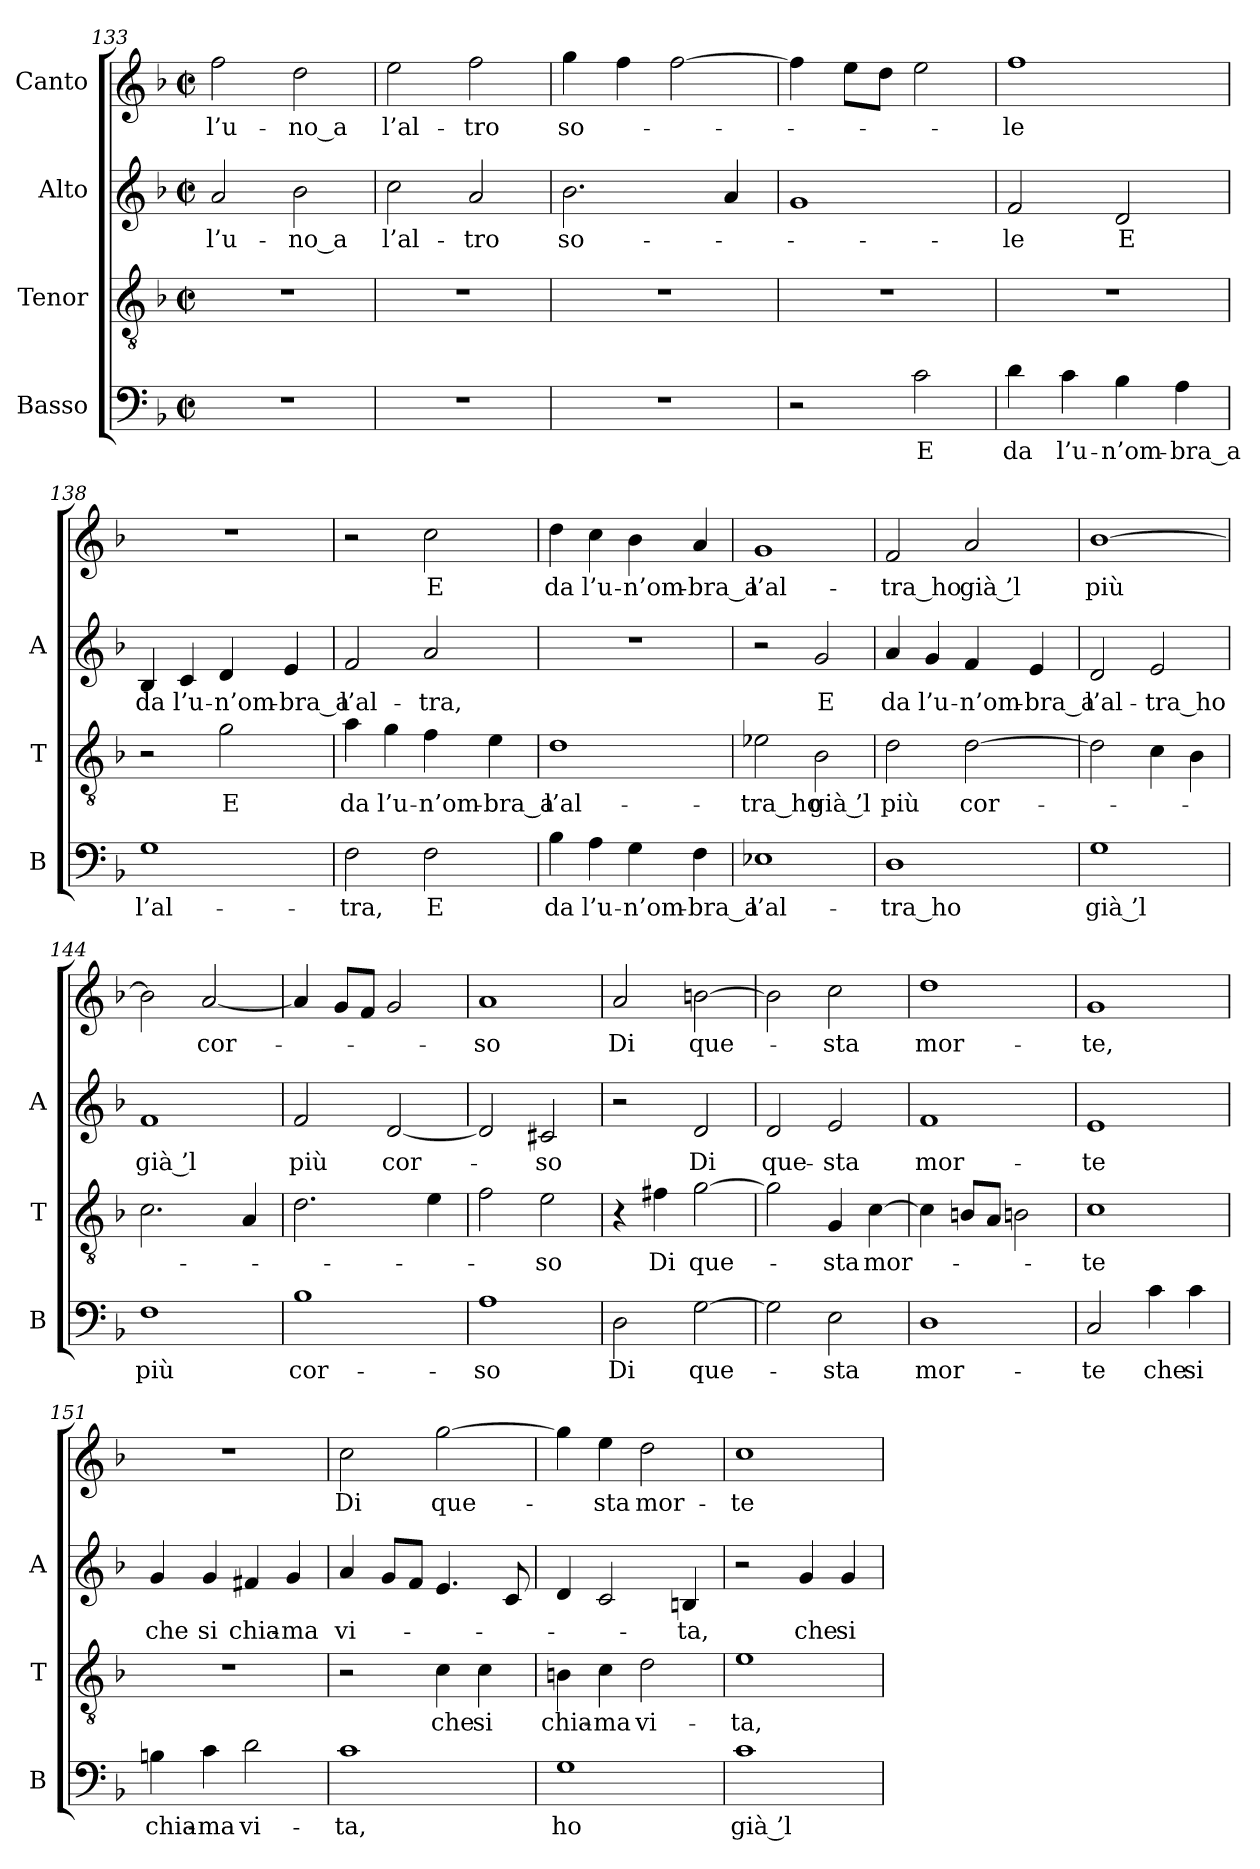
**kern	**text	**kern	**text	**kern	**text	**kern	**text
*part4	*part4	*part3	*part3	*part2	*part2	*part1	*part1
*staff4	*staff4	*staff3	*staff3	*staff2	*staff2	*staff1	*staff1
*I"Basso	*	*I"Tenor	*	*I"Alto	*	*I"Canto	*
*I'B	*	*I'T	*	*I'A	*	*	*
*clefF4	*	*clefGv2	*	*clefG2	*	*clefG2	*
*k[b-]	*	*k[b-]	*	*k[b-]	*	*k[b-]	*
*F:	*	*F:	*	*F:	*	*F:	*
*M2/2	*	*M2/2	*	*M2/2	*	*M2/2	*
*met(c|)	*	*met(c|)	*	*met(c|)	*	*met(c|)	*
=133	=133	=133	=133	=133	=133	=133	=133
1r	.	1r	.	2a	l’u-	2ff	l’u-
.	.	.	.	2b-	-no_a	2dd	-no_a
=134	=134	=134	=134	=134	=134	=134	=134
1r	.	1r	.	2cc	l’al-	2ee	l’al-
.	.	.	.	2a	-tro	2ff	-tro
=135	=135	=135	=135	=135	=135	=135	=135
1r	.	1r	.	2.b-	so-	4gg	so-
.	.	.	.	.	.	4ff	.
.	.	.	.	.	.	[2ff	.
.	.	.	.	4a	.	.	.
=136	=136	=136	=136	=136	=136	=136	=136
2r	.	1r	.	1g	.	4ff]	.
.	.	.	.	.	.	8eeL	.
.	.	.	.	.	.	8ddJ	.
2c	-E	.	.	.	.	2ee	.
=137	=137	=137	=137	=137	=137	=137	=137
4d	-da	1r	.	2f	-le	1ff	-le
4c	l’u-	.	.	.	.	.	.
4B-	n’om-	.	.	2d	-E	.	.
4A	-bra_a	.	.	.	.	.	.
=138	=138	=138	=138	=138	=138	=138	=138
1G	l’al-	2r	.	4B-	-da	1r	.
.	.	.	.	4c	l’u-	.	.
.	.	2g	-E	4d	n’om-	.	.
.	.	.	.	4e	-bra_a	.	.
=139	=139	=139	=139	=139	=139	=139	=139
2F	-tra,	4a	-da	2f	l’al-	2r	.
.	.	4g	l’u-	.	.	.	.
2F	-E	4f	n’om-	2a	-tra,	2cc	-E
.	.	4e	-bra_a	.	.	.	.
=140	=140	=140	=140	=140	=140	=140	=140
4B-	-da	1d	l’al-	1r	.	4dd	-da
4A	l’u-	.	.	.	.	4cc	l’u-
4G	n’om-	.	.	.	.	4b-	n’om-
4F	-bra_a	.	.	.	.	4a	-bra_a
=141	=141	=141	=141	=141	=141	=141	=141
1E-X	l’al-	2e-X	-tra_ho	2r	.	1g	l’al-
.	.	2B-	-già ’l	2g	-E	.	.
!!LO:PB:g=z
=142	=142	=142	=142	=142	=142	=142	=142
1D	-tra_ho	2d	-più	4a	-da	2f	-tra_ho
.	.	.	.	4g	l’u-	.	.
.	.	[2d	cor-	4f	n’om-	2a	-già ’l
.	.	.	.	4e	-bra_a	.	.
=143	=143	=143	=143	=143	=143	=143	=143
1G	-già ’l	2d]	.	2d	l’al-	[1b-	-più
.	.	4c	.	2e	-tra_ho	.	.
.	.	4B-	.	.	.	.	.
=144	=144	=144	=144	=144	=144	=144	=144
1F	-più	2.c	.	1f	-già ’l	2b-]	.
.	.	.	.	.	.	[2a	cor-
.	.	4A	.	.	.	.	.
=145	=145	=145	=145	=145	=145	=145	=145
1B-	cor-	2.d	.	2f	-più	4a]	.
.	.	.	.	.	.	8gL	.
.	.	.	.	.	.	8fJ	.
.	.	.	.	[2d	cor-	2g	.
.	.	4e	.	.	.	.	.
=146	=146	=146	=146	=146	=146	=146	=146
1A	-so	2f	.	2d]	.	1a	-so
.	.	2e	-so	2c#X	-so	.	.
=147	=147	=147	=147	=147	=147	=147	=147
2D	-Di	4r	.	2r	.	2a	-Di
.	.	4f#X	-Di	.	.	.	.
[2G	que-	[2g	que-	2d	-Di	[2bn	que-
=148	=148	=148	=148	=148	=148	=148	=148
2G]	.	2g]	.	2d	que-	2b]	.
2E	-sta	4G	-sta	2e	-sta	2cc	-sta
.	.	[4c	mor-	.	.	.	.
=149	=149	=149	=149	=149	=149	=149	=149
1D	mor-	4c]	.	1f	mor-	1dd	mor-
.	.	8BnL	.	.	.	.	.
.	.	8AJ	.	.	.	.	.
.	.	2Bn	.	.	.	.	.
=150	=150	=150	=150	=150	=150	=150	=150
2C	-te	1c	-te	1e	-te	1g	-te,
4c	-che	.	.	.	.	.	.
4c	-si	.	.	.	.	.	.
=151	=151	=151	=151	=151	=151	=151	=151
4Bn	chia-	1r	.	4g	-che	1r	.
4c	-ma	.	.	4g	-si	.	.
2d	vi-	.	.	4f#X	chia-	.	.
.	.	.	.	4g	-ma	.	.
=152	=152	=152	=152	=152	=152	=152	=152
1c	-ta,	2r	.	4a	vi-	2cc	-Di
.	.	.	.	8gL	.	.	.
.	.	.	.	8fJ	.	.	.
.	.	4c	-che	4.e	.	[2gg	que-
.	.	4c	-si	.	.	.	.
.	.	.	.	8c	.	.	.
=153	=153	=153	=153	=153	=153	=153	=153
1G	-ho	4Bn	chia-	4d	.	4gg]	.
.	.	4c	-ma	2c	.	4ee	-sta
.	.	2d	vi-	.	.	2dd	mor-
.	.	.	.	4Bn	-ta,	.	.
=154	=154	=154	=154	=154	=154	=154	=154
1c	-già ’l	1e	-ta,	2r	.	1cc	-te
.	.	.	.	4g	-che	.	.
.	.	.	.	4g	-si	.	.
=	=	=	=	=	=	=	=
*-	*-	*-	*-	*-	*-	*-	*-
